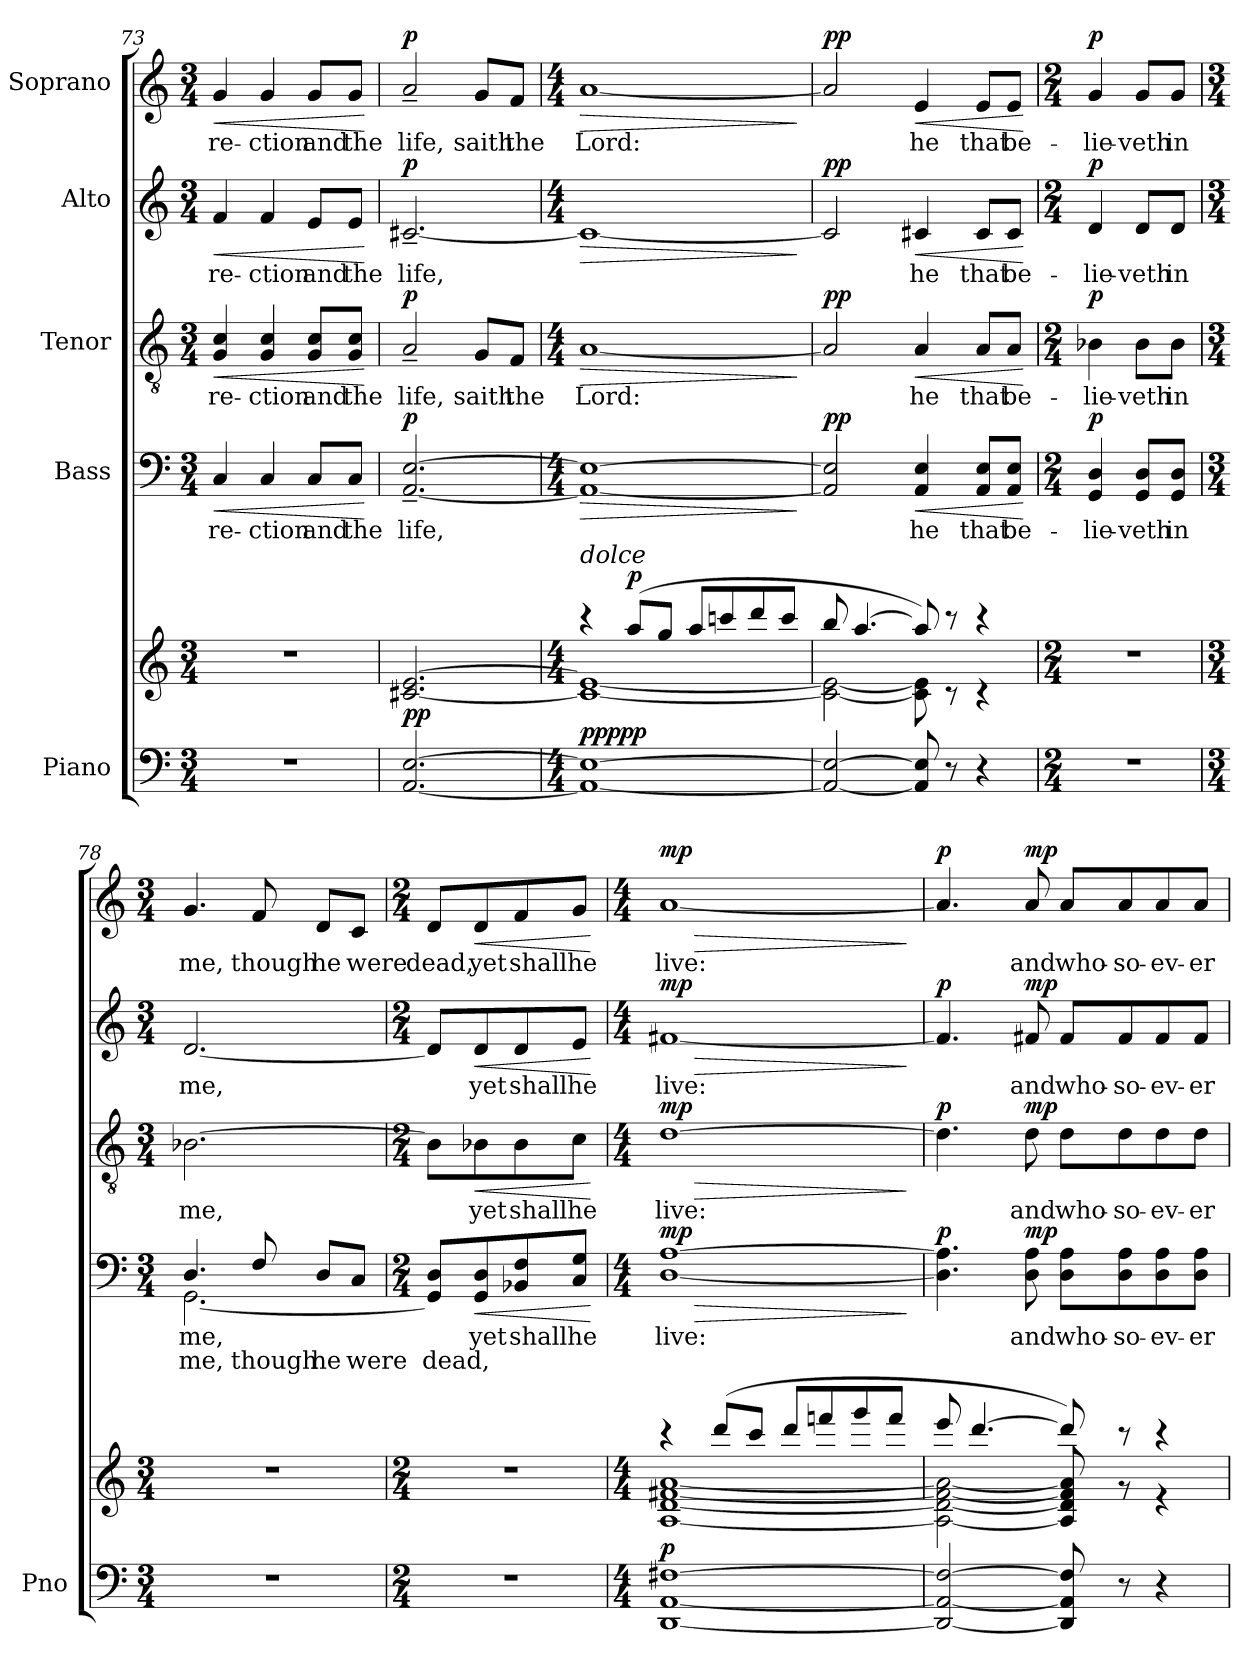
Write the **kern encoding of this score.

**kern	**kern	**dynam	**kern	**text	**text	**dynam	**kern	**text	**dynam	**kern	**text	**dynam	**kern	**text	**dynam
*part5	*part5	*part5	*part4	*part4	*part4	*part4	*part3	*part3	*part3	*part2	*part2	*part2	*part1	*part1	*part1
*staff6	*staff5	*staff5/6	*staff4	*staff4	*staff4	*staff4	*staff3	*staff3	*staff3	*staff2	*staff2	*staff2	*staff1	*staff1	*staff1
*I"Piano	*	*	*I"Bass	*	*	*	*I"Tenor	*	*	*I"Alto	*	*	*I"Soprano	*	*
*I'Pno	*	*	*	*	*	*	*	*	*	*	*	*	*	*	*
!!LO:PB:g=z
*clefF4	*clefG2	*	*clefF4	*	*	*	*clefGv2	*	*	*clefG2	*	*	*clefG2	*	*
*k[]	*k[]	*	*k[]	*	*	*	*k[]	*	*	*k[]	*	*	*k[]	*	*
*M3/4	*M3/4	*	*M3/4	*	*	*	*M3/4	*	*	*M3/4	*	*	*M3/4	*	*
=73	=73	=73	=73	=73	=73	=73	=73	=73	=73	=73	=73	=73	=73	=73	=73
!	!	!	!	!LO:LY:b	!	!LO:HP:b	!	!LO:LY:b	!LO:HP:b	!	!LO:LY:b	!LO:HP:b	!	!LO:LY:b	!LO:HP:b
2.r	2.r	.	4C/	-re-	.	<	4G/ 4c/	-re-	<	4f/	-re-	<	4g/	-re-	<
!	!	!	!	!LO:LY:b	!	!	!	!LO:LY:b	!	!	!LO:LY:b	!	!	!LO:LY:b	!
.	.	.	4C/	-ction	.	.	4G/ 4c/	-ction	.	4f/	-ction	.	4g/	-ction	.
!	!	!	!	!LO:LY:b	!	!	!	!LO:LY:b	!	!	!LO:LY:b	!	!	!LO:LY:b	!
.	.	.	8C/L	and	.	.	8G/ 8c/L	and	.	8e/L	and	.	8g/L	and	.
!	!	!	!	!LO:LY:b	!	!	!	!LO:LY:b	!	!	!LO:LY:b	!	!	!LO:LY:b	!
.	.	.	8C/J	the	.	.	8G/ 8c/J	the	.	8e/J	the	.	8g/J	the	.
.	.	.	.	.	.	[	.	.	[	.	.	[	.	.	[
=74	=74	=74	=74	=74	=74	=74	=74	=74	=74	=74	=74	=74	=74	=74	=74
!	!	!LO:DY:a=2	!	!LO:LY:b	!	!LO:DY:a	!	!LO:LY:b	!LO:DY:a	!	!LO:LY:b	!LO:DY:a	!	!LO:LY:b	!LO:DY:a
[2.AA/ [2.E/	[2.c#X/ [2.e/	pp	[2.AA/~ [2.E/~	life,	.	p	2A~/	life,	p	[2.c#X~/	life,	p	2a~/	life,	p
!	!	!	!	!	!	!	!	!LO:LY:b	!	!	!	!	!	!LO:LY:b	!
.	.	.	.	.	.	.	8G/L	saith	.	.	.	.	8g/L	saith	.
!	!	!	!	!	!	!	!	!LO:LY:b	!	!	!	!	!	!LO:LY:b	!
.	.	.	.	.	.	.	8F/J	the	.	.	.	.	8f/J	the	.
=75	=75	=75	=75	=75	=75	=75	=75	=75	=75	=75	=75	=75	=75	=75	=75
*M4/4	*M4/4	*	*M4/4	*	*	*	*M4/4	*	*	*M4/4	*	*	*M4/4	*	*
*	*^	*	*	*	*	*	*	*	*	*	*	*	*	*	*
!	!LO:TX:a:i:t=dolce	!	!	!	!	!	!	!	!	!	!	!	!	!	!	!
!	!	!	!LO:DY:a=2	!	!	!	!LO:HP:b	!	!LO:LY:b	!LO:HP:b	!	!	!LO:HP:b	!	!LO:LY:b	!LO:HP:b
!	!	!	!LO:DY:n=1:a	!	!	!	!	!	!	!	!	!	!	!	!	!
!	!	!	!LO:DY:n=2:a	!	!	!	!	!	!	!	!	!	!	!	!	!
1AA_ 1E_	4r	1c#_ 1e_	pp p pp	1AA_ 1E_	.	.	>	[1A	Lord:	>	1c#_	.	>	[1a	Lord:	>
!	!	!	!LO:DY:n=3:a	!	!	!	!	!	!	!	!	!	!	!	!	!
.	(>8aa/L	.	p	.	.	.	.	.	.	.	.	.	.	.	.	.
.	8gg/J	.	.	.	.	.	.	.	.	.	.	.	.	.	.	.
.	8aa/L	.	.	.	.	.	.	.	.	.	.	.	.	.	.	.
.	8cccn/	.	.	.	.	.	.	.	.	.	.	.	.	.	.	.
.	8ddd/	.	.	.	.	.	.	.	.	.	.	.	.	.	.	.
.	8ccc/J	.	.	.	.	.	.	.	.	.	.	.	.	.	.	.
*	*v	*v	*	*	*	*	*	*	*	*	*	*	*	*	*	*
.	.	.	.	.	.	]	.	.	]	.	.	]	.	.	]
=76	=76	=76	=76	=76	=76	=76	=76	=76	=76	=76	=76	=76	=76	=76	=76
*	*^	*	*	*	*	*	*	*	*	*	*	*	*	*	*
!	!	!	!	!	!	!	!LO:DY:a	!	!	!LO:DY:a	!	!	!LO:DY:a	!	!	!LO:DY:a
2AA/_ 2E/_	8bb/	2c#\_ 2e\_	.	2AA/] 2E/]	.	.	pp	2A/]	.	pp	2c#/]	.	pp	2a/]	.	pp
.	[4.aa/	.	.	.	.	.	.	.	.	.	.	.	.	.	.	.
!	!	!	!	!	!LO:LY:b	!	!LO:HP:b	!	!LO:LY:b	!LO:HP:b	!	!LO:LY:b	!LO:HP:b	!	!LO:LY:b	!LO:HP:b
!	!	!	!	!	!	!	!LO:DY:n=1:a	!	!	!	!	!	!	!	!	!
!	!	!	!	!	!	!	!LO:DY:n=2:a	!	!	!	!	!	!	!	!	!
!	!	!	!	!	!	!	!LO:DY:n=3:a	!	!	!LO:DY:n=1:a	!	!	!	!	!	!
!	!	!	!	!	!	!	!	!	!	!LO:DY:n=2:a	!	!	!	!	!	!
!	!	!	!	!	!	!	!	!	!	!LO:DY:n=3:a	!	!	!LO:DY:n=1:a	!	!	!
!	!	!	!	!	!	!	!	!	!	!	!	!	!LO:DY:n=2:a	!	!	!
!	!	!	!	!	!	!	!	!	!	!	!	!	!LO:DY:n=3:a	!	!	!LO:DY:n=1:a
!	!	!	!	!	!	!	!	!	!	!	!	!	!	!	!	!LO:DY:n=2:a
!	!	!	!	!	!	!	!	!	!	!	!	!	!	!	!	!LO:DY:n=3:a
8AA/] 8E/]	8aa/])	8c#\] 8e\]	.	4AA/ 4E/	he	.	< other-dynamics pp other-dynamics	4A/	he	< other-dynamics pp other-dynamics	4c#X/	he	< other-dynamics pp other-dynamics	4e/	he	< other-dynamics pp other-dynamics
8r	8r	8r	.	.	.	.	.	.	.	.	.	.	.	.	.	.
!	!	!	!	!	!LO:LY:b	!	!	!	!LO:LY:b	!	!	!LO:LY:b	!	!	!LO:LY:b	!
4r	4r	4r	.	8AA/ 8E/L	that	.	.	8A/L	that	.	8c#/L	that	.	8e/L	that	.
!	!	!	!	!	!LO:LY:b	!	!	!	!LO:LY:b	!	!	!LO:LY:b	!	!	!LO:LY:b	!
.	.	.	.	8AA/ 8E/J	be-	.	.	8A/J	be-	.	8c#/J	be-	.	8e/J	be-	.
*	*v	*v	*	*	*	*	*	*	*	*	*	*	*	*	*	*
.	.	.	.	.	.	[	.	.	[	.	.	[	.	.	[
=77	=77	=77	=77	=77	=77	=77	=77	=77	=77	=77	=77	=77	=77	=77	=77
*M2/4	*M2/4	*	*M2/4	*	*	*	*M2/4	*	*	*M2/4	*	*	*M2/4	*	*
!	!	!	!	!LO:LY:b	!	!LO:DY:a	!	!LO:LY:b	!LO:DY:a	!	!LO:LY:b	!LO:DY:a	!	!LO:LY:b	!LO:DY:a
2r	2r	.	4GG/ 4D/	-lie-	.	p	4B-X\	-lie-	p	4d/	-lie-	p	4g/	-lie-	p
!	!	!	!	!LO:LY:b	!	!	!	!LO:LY:b	!	!	!LO:LY:b	!	!	!LO:LY:b	!
.	.	.	8GG/ 8D/L	-veth	.	.	8B-\L	-veth	.	8d/L	-veth	.	8g/L	-veth	.
!	!	!	!	!LO:LY:b	!	!	!	!LO:LY:b	!	!	!LO:LY:b	!	!	!LO:LY:b	!
.	.	.	8GG/ 8D/J	in	.	.	8B-\J	in	.	8d/J	in	.	8g/J	in	.
!!LO:LB:g=z
=78	=78	=78	=78	=78	=78	=78	=78	=78	=78	=78	=78	=78	=78	=78	=78
*M3/4	*M3/4	*	*M3/4	*	*	*	*M3/4	*	*	*M3/4	*	*	*M3/4	*	*
!	!	!	!	!LO:LY:b	!LO:LY:a	!	!	!LO:LY:b	!	!	!LO:LY:b	!	!	!LO:LY:b	!
*	*	*	*^	*	*	*	*	*	*	*	*	*	*	*	*
2.r	2.r	.	4.D/	[2.GG\	me,	me,	.	[2.B-X\	me,	.	[2.d/	me,	.	4.g/	me,	.
!	!	!	!	!	!	!LO:LY:a	!	!	!	!	!	!	!	!	!LO:LY:b	!
.	.	.	8F/	.	.	though	.	.	.	.	.	.	.	8f/	though	.
!	!	!	!	!	!	!LO:LY:a	!	!	!	!	!	!	!	!	!LO:LY:b	!
.	.	.	8D/L	.	.	he	.	.	.	.	.	.	.	8d/L	he	.
!	!	!	!	!	!	!LO:LY:a	!	!	!	!	!	!	!	!	!LO:LY:b	!
.	.	.	8C/J	.	.	were	.	.	.	.	.	.	.	8c/J	were	.
*	*	*	*v	*v	*	*	*	*	*	*	*	*	*	*	*	*
=79	=79	=79	=79	=79	=79	=79	=79	=79	=79	=79	=79	=79	=79	=79	=79
*M2/4	*M2/4	*	*M2/4	*	*	*	*M2/4	*	*	*M2/4	*	*	*M2/4	*	*
!	!	!	!	!	!LO:LY:a	!	!	!	!	!	!	!	!	!LO:LY:b	!
2r	2r	.	8GG/] 8D/L	.	dead,	.	8B-\L]	.	.	8d/L]	.	.	8d/L	dead,	.
!	!	!	!	!LO:LY:b	!	!LO:HP:b	!	!LO:LY:b	!LO:HP:b	!	!LO:LY:b	!LO:HP:b	!	!LO:LY:b	!LO:HP:b
.	.	.	8GG/ 8D/	yet	.	<	8B-X\	yet	<	8d/	yet	<	8d/	yet	<
!	!	!	!	!LO:LY:b	!	!	!	!LO:LY:b	!	!	!LO:LY:b	!	!	!LO:LY:b	!
.	.	.	8BB-X/ 8F/	shall	.	.	8B-\	shall	.	8d/	shall	.	8f/	shall	.
!	!	!	!	!LO:LY:b	!	!	!	!LO:LY:b	!	!	!LO:LY:b	!	!	!LO:LY:b	!
.	.	.	8C/ 8G/J	he	.	.	8c\J	he	.	8e/J	he	.	8g/J	he	.
.	.	.	.	.	.	[	.	.	[	.	.	[	.	.	[
=80	=80	=80	=80	=80	=80	=80	=80	=80	=80	=80	=80	=80	=80	=80	=80
*M4/4	*M4/4	*	*M4/4	*	*	*	*M4/4	*	*	*M4/4	*	*	*M4/4	*	*
*	*^	*	*	*	*	*	*	*	*	*	*	*	*	*	*
!	!	!	!LO:DY:a=2	!	!LO:LY:b	!	!LO:HP:b	!	!LO:LY:b	!LO:HP:b	!	!LO:LY:b	!LO:HP:b	!	!LO:LY:b	!LO:HP:b
!	!	!	!	!	!	!	!LO:DY:n=1:a	!	!	!LO:DY:n=1:a	!	!	!LO:DY:n=1:a	!	!	!LO:DY:n=1:a
[1DD [1AA [1F#X	4r	[1A [1d [1f#X [1a	p	[1D [1A	live:	.	> mp	[1d	live:	> mp	[1f#X	live:	> mp	[1a	live:	> mp
.	(>8ddd/L	.	.	.	.	.	.	.	.	.	.	.	.	.	.	.
.	8ccc/J	.	.	.	.	.	.	.	.	.	.	.	.	.	.	.
.	8ddd/L	.	.	.	.	.	.	.	.	.	.	.	.	.	.	.
.	8fffni/	.	.	.	.	.	.	.	.	.	.	.	.	.	.	.
.	8ggg/	.	.	.	.	.	.	.	.	.	.	.	.	.	.	.
.	8fff/J	.	.	.	.	.	.	.	.	.	.	.	.	.	.	.
*	*v	*v	*	*	*	*	*	*	*	*	*	*	*	*	*	*
.	.	.	.	.	.	]	.	.	]	.	.	]	.	.	]
=81	=81	=81	=81	=81	=81	=81	=81	=81	=81	=81	=81	=81	=81	=81	=81
*	*^	*	*	*	*	*	*	*	*	*	*	*	*	*	*
!	!	!	!	!	!	!	!LO:DY:a	!	!	!LO:DY:a	!	!	!LO:DY:a	!	!	!LO:DY:a
2DD/_ 2AA/_ 2F#/_	8eee/	2A\_ 2d\_ 2f#\_ 2a\_	.	4.D\] 4.A\]	.	.	p	4.d\]	.	p	4.f#/]	.	p	4.a/]	.	p
.	[4.ddd/	.	.	.	.	.	.	.	.	.	.	.	.	.	.	.
!	!	!	!	!	!LO:LY:b	!	!LO:DY:a	!	!LO:LY:b	!LO:DY:a	!	!LO:LY:b	!LO:DY:a	!	!LO:LY:b	!LO:DY:a
.	.	.	.	8D\ 8A\	and	.	mp	8d\	and	mp	8f#X/	and	mp	8a/	and	mp
!	!	!	!	!	!LO:LY:b	!	!	!	!LO:LY:b	!	!	!LO:LY:b	!	!	!LO:LY:b	!
8DD/] 8AA/] 8F#/]	8ddd/])	8A/] 8d/] 8f#/] 8a/]	.	8D\ 8A\L	who-	.	.	8d\L	who-	.	8f#/L	who-	.	8a/L	who-	.
!	!	!	!	!	!LO:LY:b	!	!	!	!LO:LY:b	!	!	!LO:LY:b	!	!	!LO:LY:b	!
8r	8r	8r	.	8D\ 8A\	-so-	.	.	8d\	-so-	.	8f#/	-so-	.	8a/	-so-	.
!	!	!	!	!	!LO:LY:b	!	!	!	!LO:LY:b	!	!	!LO:LY:b	!	!	!LO:LY:b	!
4r	4r	4r	.	8D\ 8A\	-ev-	.	.	8d\	-ev-	.	8f#/	-ev-	.	8a/	-ev-	.
!	!	!	!	!	!LO:LY:b	!	!	!	!LO:LY:b	!	!	!LO:LY:b	!	!	!LO:LY:b	!
.	.	.	.	8D\ 8A\J	-er	.	.	8d\J	-er	.	8f#/J	-er	.	8a/J	-er	.
*	*v	*v	*	*	*	*	*	*	*	*	*	*	*	*	*	*
=	=	=	=	=	=	=	=	=	=	=	=	=	=	=	=
*-	*-	*-	*-	*-	*-	*-	*-	*-	*-	*-	*-	*-	*-	*-	*-
